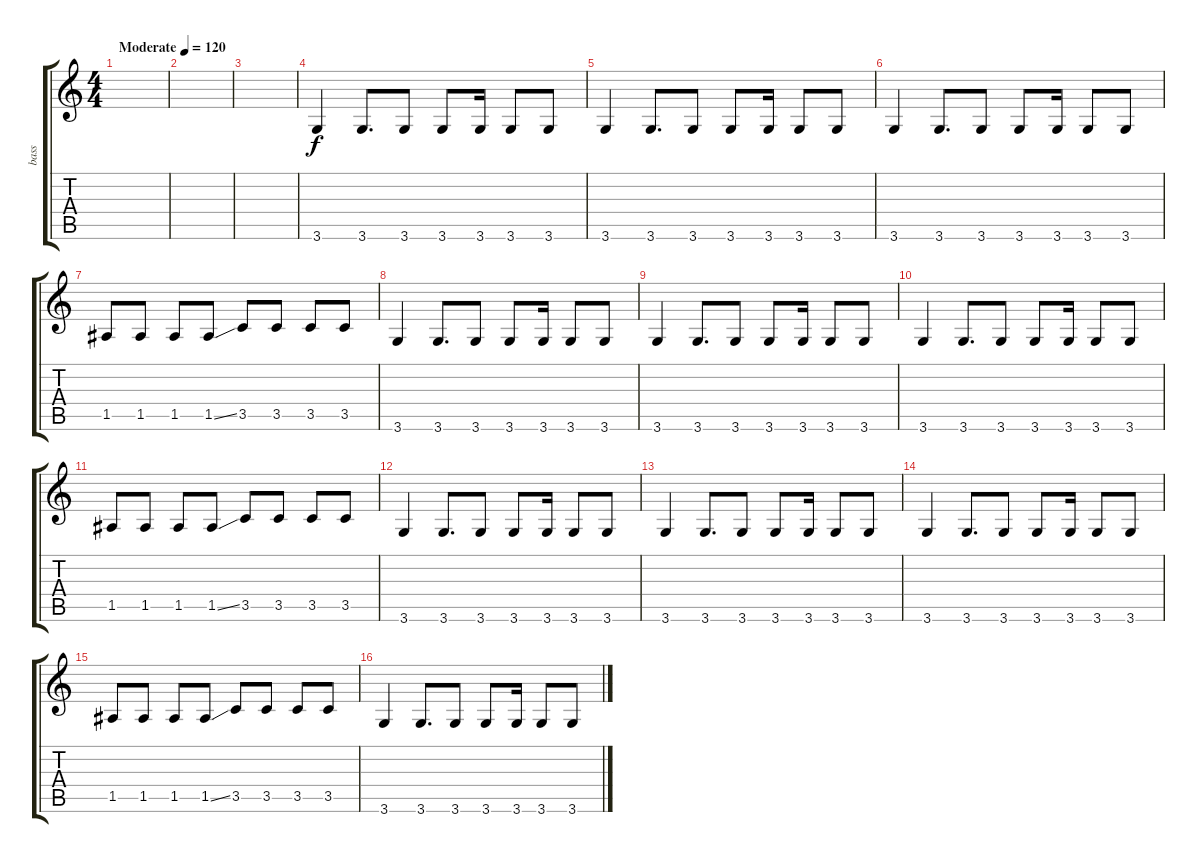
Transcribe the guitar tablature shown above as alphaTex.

\track ("bass" "bass") {instrument electricbasspick}
\staff {score tabs}
\tuning (E4 B3 G3 D3 A2 E2) {hide}
\ts (4 4)
\tempo (120 "Moderate")
\clef g2
\ks c
|
|
|
3.6.4 3.6.8{d} 3.6.8 3.6.8 3.6.16 3.6.8 3.6.8 |
3.6.4 3.6.8{d} 3.6.8 3.6.8 3.6.16 3.6.8 3.6.8 |
3.6.4 3.6.8{d} 3.6.8 3.6.8 3.6.16 3.6.8 3.6.8 |
1.5.8 1.5.8 1.5.8 1.5{ss}.8 3.5.8 3.5.8 3.5.8 3.5.8 |
3.6.4 3.6.8{d} 3.6.8 3.6.8 3.6.16 3.6.8 3.6.8 |
3.6.4 3.6.8{d} 3.6.8 3.6.8 3.6.16 3.6.8 3.6.8 |
3.6.4 3.6.8{d} 3.6.8 3.6.8 3.6.16 3.6.8 3.6.8 |
1.5.8 1.5.8 1.5.8 1.5{ss}.8 3.5.8 3.5.8 3.5.8 3.5.8 |
3.6.4 3.6.8{d} 3.6.8 3.6.8 3.6.16 3.6.8 3.6.8 |
3.6.4 3.6.8{d} 3.6.8 3.6.8 3.6.16 3.6.8 3.6.8 |
3.6.4 3.6.8{d} 3.6.8 3.6.8 3.6.16 3.6.8 3.6.8 |
1.5.8 1.5.8 1.5.8 1.5{ss}.8 3.5.8 3.5.8 3.5.8 3.5.8 |
3.6.4 3.6.8{d} 3.6.8 3.6.8 3.6.16 3.6.8 3.6.8
